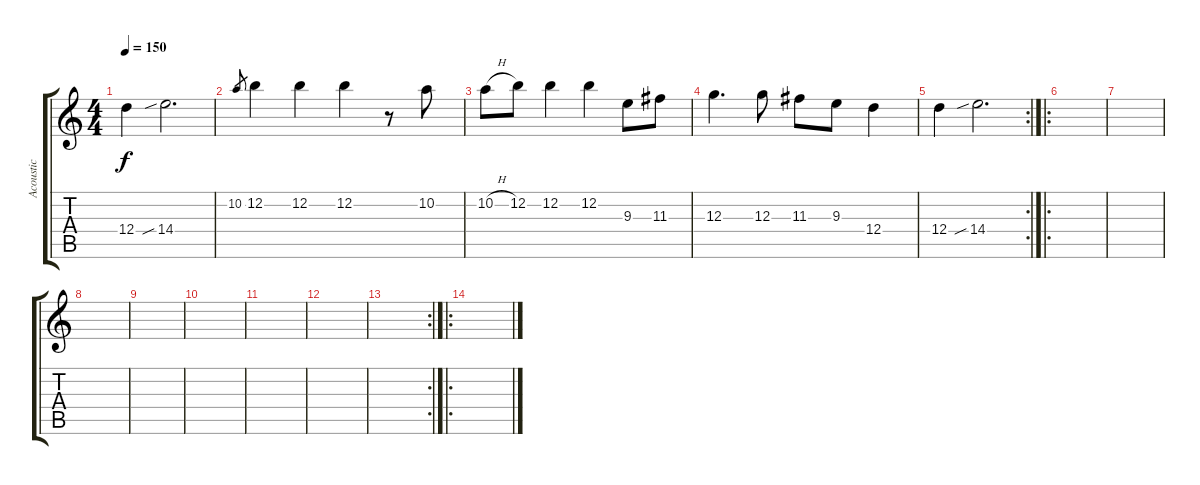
\track ("Acoustic" "Acoustic") {instrument acousticguitarsteel}
\staff {score tabs}
\tuning (E4 B3 G3 D3 A2 E2) {hide}
\ts (4 4)
\tempo 150
\clef g2
\ks c
12.4.4{dy f} 14.4{sib}.2{d} |
10.2.8{gr} 12.2.4 12.2.4 12.2.4 r.8 10.2.8 |
10.2{h}.8 12.2.8 12.2.4 12.2.4 9.3.8 11.3.8 |
12.3.4{d} 12.3.8 11.3.8 9.3.8 12.4.4 |
\rc 2
12.4.4 14.4{sib}.2{d} |
\ro
|
|
|
|
|
|
|
\rc 2
|
\ro
